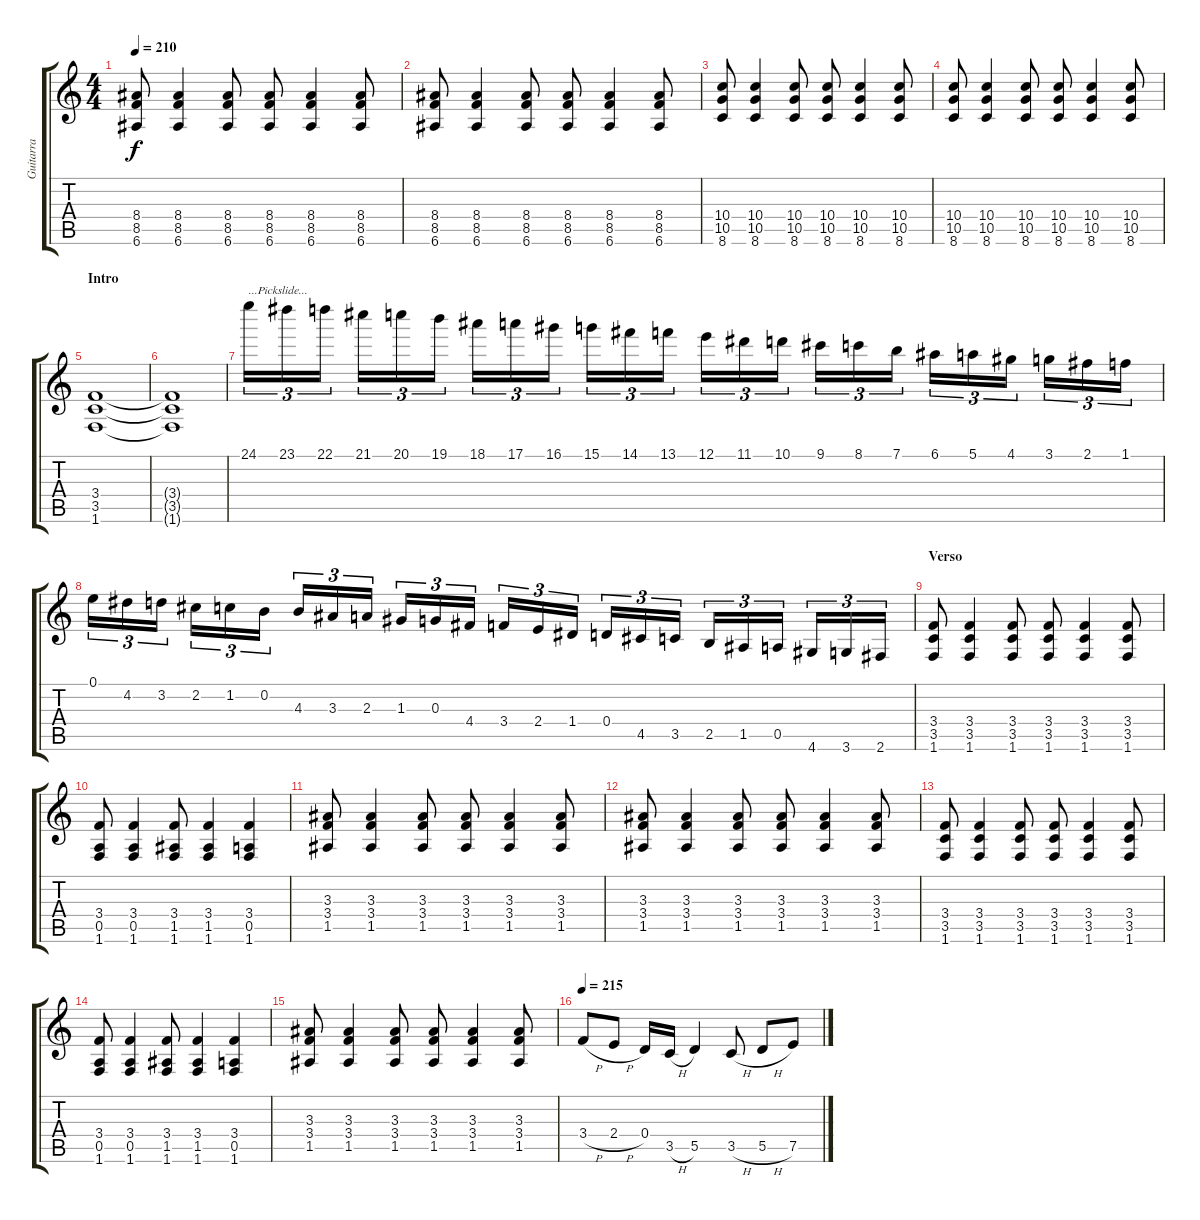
\track ("Guitarra" "Guitarra") {instrument distortionguitar}
\staff {score tabs}
\tuning (E4 B3 G3 D3 A2 E2) {hide}
\ts (4 4)
\tempo 210
\clef g2
\ks c
(8.4 8.5 6.6).8{dy f} (8.4 8.5 6.6).4 (8.4 8.5 6.6).8 (8.4 8.5 6.6).8 (8.4 8.5 6.6).4 (8.4 8.5 6.6).8 |
(8.4 8.5 6.6).8 (8.4 8.5 6.6).4 (8.4 8.5 6.6).8 (8.4 8.5 6.6).8 (8.4 8.5 6.6).4 (8.4 8.5 6.6).8 |
(10.4 10.5 8.6).8 (10.4 10.5 8.6).4 (10.4 10.5 8.6).8 (10.4 10.5 8.6).8 (10.4 10.5 8.6).4 (10.4 10.5 8.6).8 |
(10.4 10.5 8.6).8 (10.4 10.5 8.6).4 (10.4 10.5 8.6).8 (10.4 10.5 8.6).8 (10.4 10.5 8.6).4 (10.4 10.5 8.6).8 |
\section ("" "Intro")
(3.4 3.5 1.6).1 |
(3.4{t} 3.5{t} 1.6{t}).1{volume 9} |
24.1.16{tu (3 2) txt "...Pickslide..." volume 12 instrument telephonering} 23.1.16{tu (3 2)} 22.1.16{tu (3 2)} 21.1.16{tu (3 2)} 20.1.16{tu (3 2)} 19.1.16{tu (3 2)} 18.1.16{tu (3 2)} 17.1.16{tu (3 2)} 16.1.16{tu (3 2)} 15.1.16{tu (3 2)} 14.1.16{tu (3 2)} 13.1.16{tu (3 2)} 12.1.16{tu (3 2)} 11.1.16{tu (3 2)} 10.1.16{tu (3 2)} 9.1.16{tu (3 2)} 8.1.16{tu (3 2)} 7.1.16{tu (3 2)} 6.1.16{tu (3 2)} 5.1.16{tu (3 2)} 4.1.16{tu (3 2)} 3.1.16{tu (3 2)} 2.1.16{tu (3 2)} 1.1.16{tu (3 2)} |
0.1.16{tu (3 2)} 4.2.16{tu (3 2)} 3.2.16{tu (3 2)} 2.2.16{tu (3 2)} 1.2.16{tu (3 2)} 0.2.16{tu (3 2)} 4.3.16{tu (3 2)} 3.3.16{tu (3 2)} 2.3.16{tu (3 2)} 1.3.16{tu (3 2)} 0.3.16{tu (3 2)} 4.4.16{tu (3 2)} 3.4.16{tu (3 2)} 2.4.16{tu (3 2)} 1.4.16{tu (3 2)} 0.4.16{tu (3 2)} 4.5.16{tu (3 2)} 3.5.16{tu (3 2)} 2.5.16{tu (3 2)} 1.5.16{tu (3 2)} 0.5.16{tu (3 2)} 4.6.16{tu (3 2)} 3.6.16{tu (3 2)} 2.6.16{tu (3 2)} |
\section ("" "Verso")
(3.4 3.5 1.6).8{volume 13 instrument distortionguitar} (3.4 3.5 1.6).4 (3.4 3.5 1.6).8 (3.4 3.5 1.6).8 (3.4 3.5 1.6).4 (3.4 3.5 1.6).8 |
(3.4 0.5 1.6).8 (3.4 0.5 1.6).4 (3.4 1.5 1.6).8 (3.4 1.5 1.6).4 (3.4 0.5 1.6).4 |
(3.3 3.4 1.5).8 (3.3 3.4 1.5).4 (3.3 3.4 1.5).8 (3.3 3.4 1.5).8 (3.3 3.4 1.5).4 (3.3 3.4 1.5).8 |
(3.3 3.4 1.5).8 (3.3 3.4 1.5).4 (3.3 3.4 1.5).8 (3.3 3.4 1.5).8 (3.3 3.4 1.5).4 (3.3 3.4 1.5).8 |
(3.4 3.5 1.6).8 (3.4 3.5 1.6).4 (3.4 3.5 1.6).8 (3.4 3.5 1.6).8 (3.4 3.5 1.6).4 (3.4 3.5 1.6).8 |
(3.4 0.5 1.6).8 (3.4 0.5 1.6).4 (3.4 1.5 1.6).8 (3.4 1.5 1.6).4 (3.4 0.5 1.6).4 |
(3.3 3.4 1.5).8 (3.3 3.4 1.5).4 (3.3 3.4 1.5).8 (3.3 3.4 1.5).8 (3.3 3.4 1.5).4 (3.3 3.4 1.5).8 |
\tempo 215
3.4{h}.8 2.4{h}.8 0.4.16 3.5{h}.16 5.5.4 3.5{h}.8 5.5{h}.8 7.5.8
